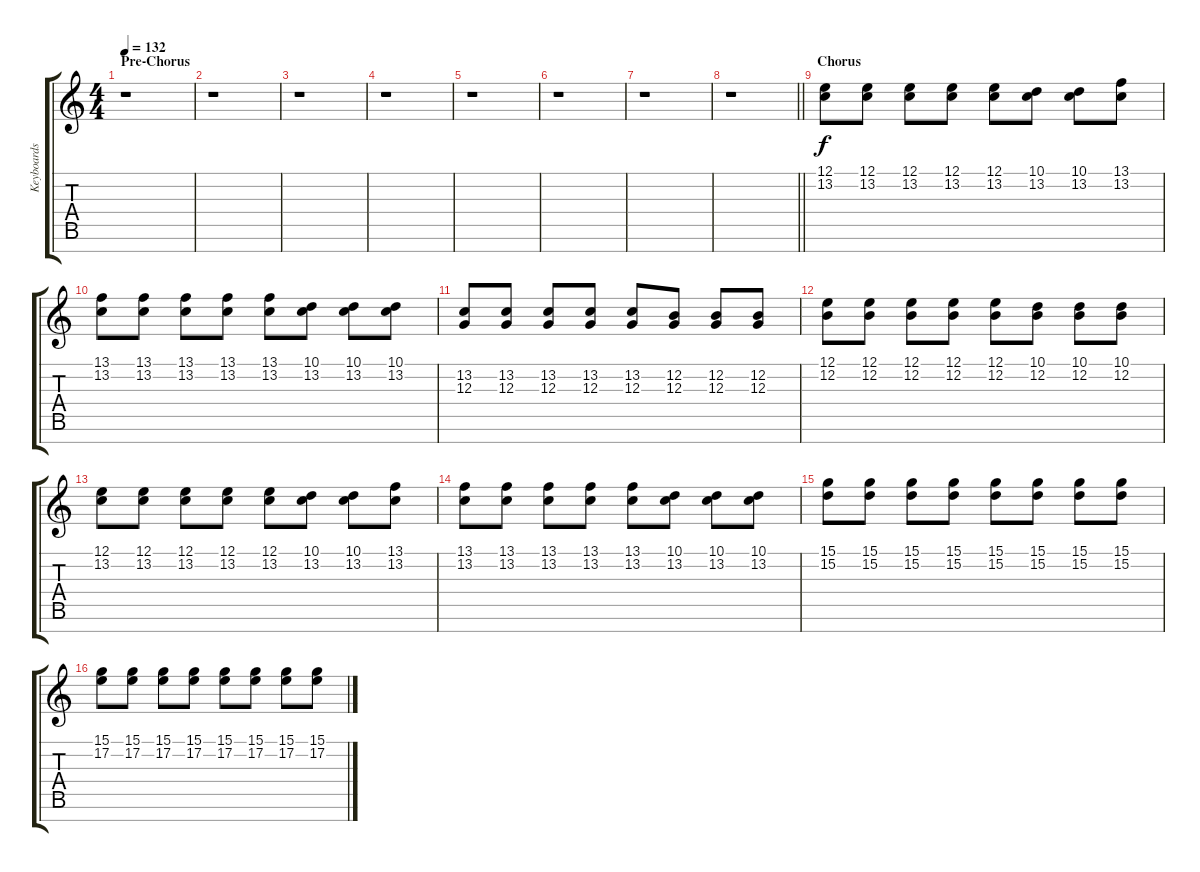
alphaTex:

\track ("Keyboards" "Keyboards") {instrument lead2sawtooth}
\staff {score tabs}
\tuning (E4 B3 G3 D3 A2 E2 B1) {hide}
\ts (4 4)
\section ("" "Pre-Chorus")
\tempo 132
\clef g2
\ks c
r.1{dy f} |
r.1 |
r.1 |
r.1 |
r.1 |
r.1 |
r.1 |
\barLineRight lightlight
r.1 |
\section ("" "Chorus")
(12.1 13.2).8 (12.1 13.2).8 (12.1 13.2).8 (12.1 13.2).8 (12.1 13.2).8 (10.1 13.2).8 (10.1 13.2).8 (13.1 13.2).8 |
(13.1 13.2).8 (13.1 13.2).8 (13.1 13.2).8 (13.1 13.2).8 (13.1 13.2).8 (10.1 13.2).8 (10.1 13.2).8 (10.1 13.2).8 |
(13.2 12.3).8 (13.2 12.3).8 (13.2 12.3).8 (13.2 12.3).8 (13.2 12.3).8 (12.2 12.3).8 (12.2 12.3).8 (12.2 12.3).8 |
(12.1 12.2).8 (12.1 12.2).8 (12.1 12.2).8 (12.1 12.2).8 (12.1 12.2).8 (10.1 12.2).8 (10.1 12.2).8 (10.1 12.2).8 |
(12.1 13.2).8 (12.1 13.2).8 (12.1 13.2).8 (12.1 13.2).8 (12.1 13.2).8 (10.1 13.2).8 (10.1 13.2).8 (13.1 13.2).8 |
(13.1 13.2).8 (13.1 13.2).8 (13.1 13.2).8 (13.1 13.2).8 (13.1 13.2).8 (10.1 13.2).8 (10.1 13.2).8 (10.1 13.2).8 |
(15.1 15.2).8 (15.1 15.2).8 (15.1 15.2).8 (15.1 15.2).8 (15.1 15.2).8 (15.1 15.2).8 (15.1 15.2).8 (15.1 15.2).8 |
(15.1 17.2).8 (15.1 17.2).8 (15.1 17.2).8 (15.1 17.2).8 (15.1 17.2).8 (15.1 17.2).8 (15.1 17.2).8 (15.1 17.2).8
